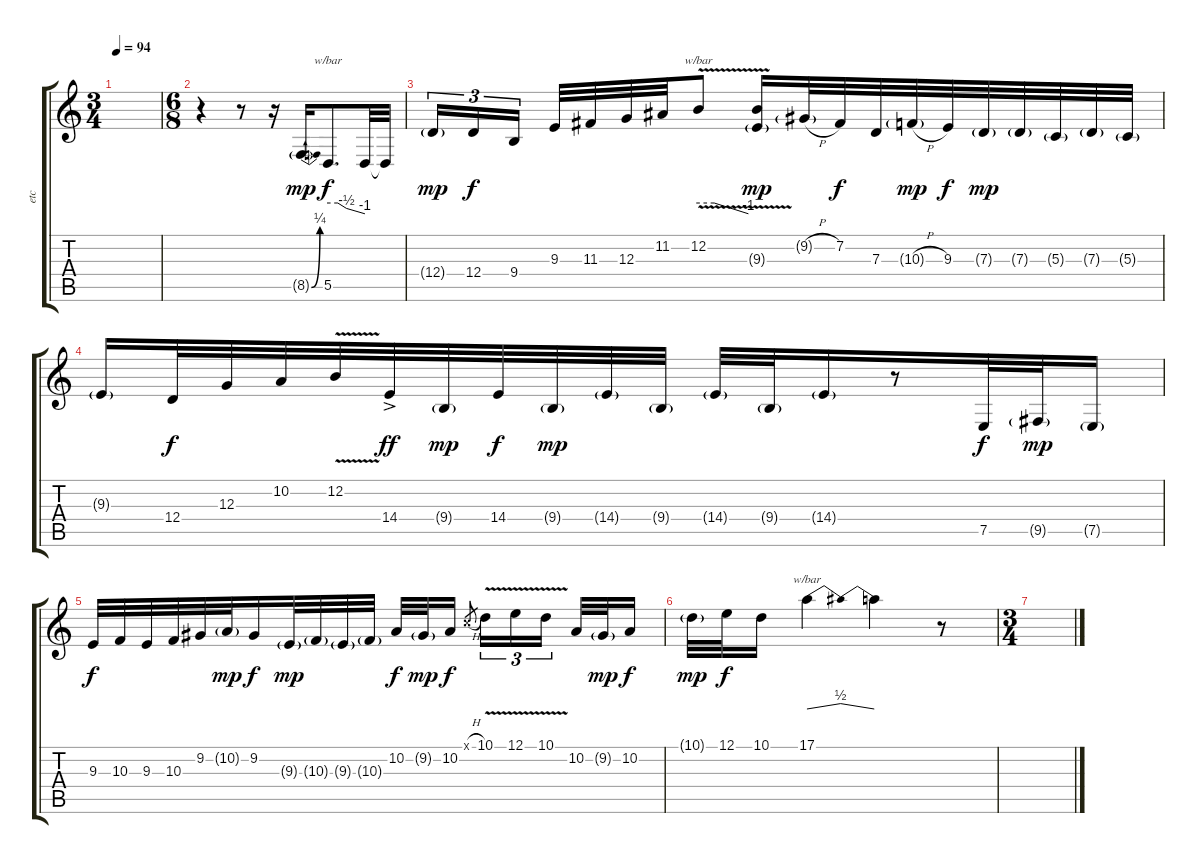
\track ("etc" "etc") {instrument tenorsax}
\staff {score tabs}
\tuning (E4 B3 G3 D3 A2 E2) {hide}
\ts (3 4)
\tempo 94
\clef g2
\ks c
|
\ts (6 8)
r.4{instrument tenorsax} r.8 r.16 8.5{be (bend 0 0 60 1) g}.16{dy mp} 5.5.8{d tbe (custom default 0 0 16 0 30 -2 60 -4) dy f} 5.5{t}.32 5.5{t}.32 |
12.4{g}.16{tu (3 2) dy mp} 12.4.16{tu (3 2) dy f} 9.4.16{tu (3 2) beam splitsecondary} 9.3.32 11.3.32 12.3.32 11.2.32 12.2{v}.8{tbe (custom default 0 0 19 0 60 -4)} (12.2{t} 9.3{g}).16{dy mp} 9.2{h g}.32 7.2.32{dy f} 7.3.32 10.3{h g}.32{dy mp} 9.3.32{dy f} 7.3{g}.32{dy mp} 7.3{g}.32 5.3{g}.32 7.3{g}.32 5.3{g}.32 |
9.3{g}.16 12.4.32{dy f} 12.3.32 10.2.32 12.2{v}.32 14.4{ac}.32{dy ff} 9.4{g}.32{dy mp} 14.4.32{dy f} 9.4{g}.32{dy mp} 14.4{g}.32 9.4{g}.32 14.4{g}.32 9.4{g}.32 14.4{g}.16 r.8 7.5.32{dy f} 9.5{g}.32{dy mp} 7.5{g}.16 |
9.3.32{dy f} 10.3.32 9.3.32 10.3.32 9.2.32 10.2{g}.32{dy mp} 9.2.16{dy f} 9.3{g}.32{dy mp} 10.3{g}.32 9.3{g}.32 10.3{g}.32 10.2.32{dy f} 9.2{g}.32{dy mp} 10.2.16{dy f} 8.1{h x}.8{gr beam splitsecondary} 10.1{v}.16{tu (3 2)} 12.1{v}.16{tu (3 2)} 10.1{v}.16{tu (3 2) beam splitsecondary} 10.2.32 9.2{g}.32{dy mp} 10.2.16{dy f} |
10.1{g}.32{dy mp} 12.1.32{dy f} 10.1.16 17.1.4{tbe (dip default 0 0 25 2 50 2 60 0)} 17.1{t}.4 r.8 |
\ts (3 4)
